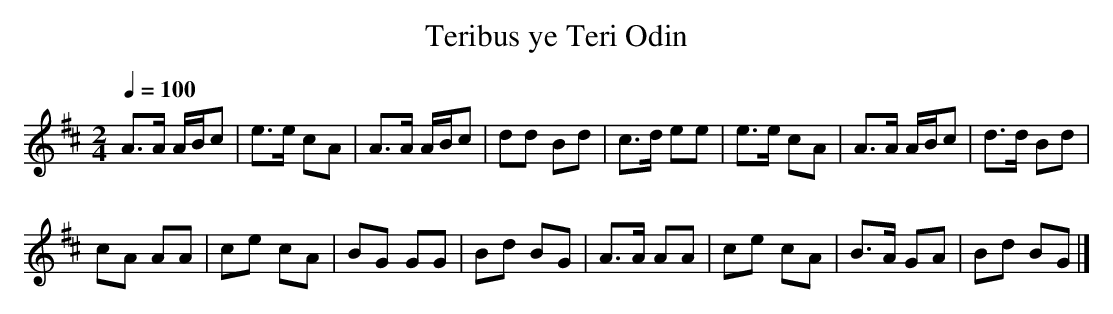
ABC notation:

X:1
T:Teribus ye Teri Odin
M:2/4
L:1/8
Q:1/4=100
K:AMix
A>A A/B/c|e>e cA|A>A A/B/c|dd  Bd |\
c>d ee   |e>e cA|A>A A/B/c|d>d Bd |
cA  AA   |ce  cA|BG  GG   |Bd  BG |\
A>A AA   |ce  cA|B>A GA   |Bd  BG|]

Or this mysterious pibroch (nobody has any idea what the title refers
to) which except for gracenotes uses only the lower end of the chanter
scale and omits the C even in that, leaving the notes GABde:
